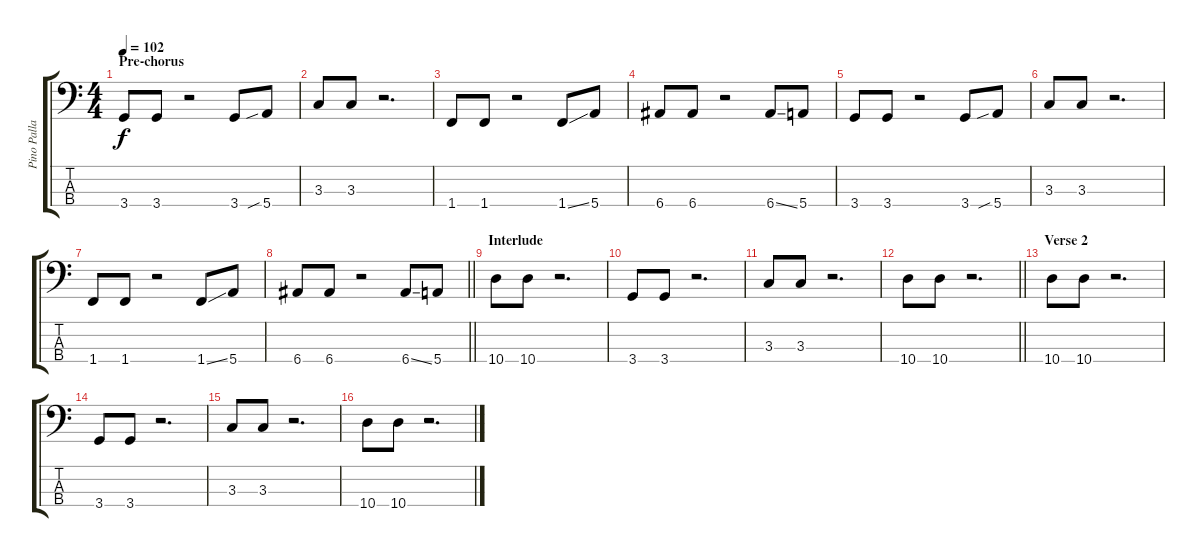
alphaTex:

\track ("Pino Palladino (Bass)" "Pino Palla") {instrument electricbassfinger}
\staff {score tabs}
\tuning (G2 D2 A1 E1) {hide}
\ts (4 4)
\section ("" "Pre-chorus")
\tempo 102
\clef f4
\ks c
3.4.8{dy f} 3.4.8 r.2 3.4.8 5.4{sib}.8 |
3.3.8 3.3.8 r.2{d} |
1.4.8 1.4.8 r.2 1.4{ss}.8 5.4.8 |
6.4.8 6.4.8 r.2 6.4{ss}.8 5.4.8 |
3.4.8 3.4.8 r.2 3.4.8 5.4{sib}.8 |
3.3.8 3.3.8 r.2{d} |
1.4.8 1.4.8 r.2 1.4{ss}.8 5.4.8 |
\barLineRight lightlight
6.4.8 6.4.8 r.2 6.4{ss}.8 5.4.8 |
\section ("" "Interlude")
10.4.8 10.4.8 r.2{d} |
3.4.8 3.4.8 r.2{d} |
3.3.8 3.3.8 r.2{d} |
\barLineRight lightlight
10.4.8 10.4.8 r.2{d} |
\section ("" "Verse 2")
10.4.8 10.4.8 r.2{d} |
3.4.8 3.4.8 r.2{d} |
3.3.8 3.3.8 r.2{d} |
10.4.8 10.4.8 r.2{d}
